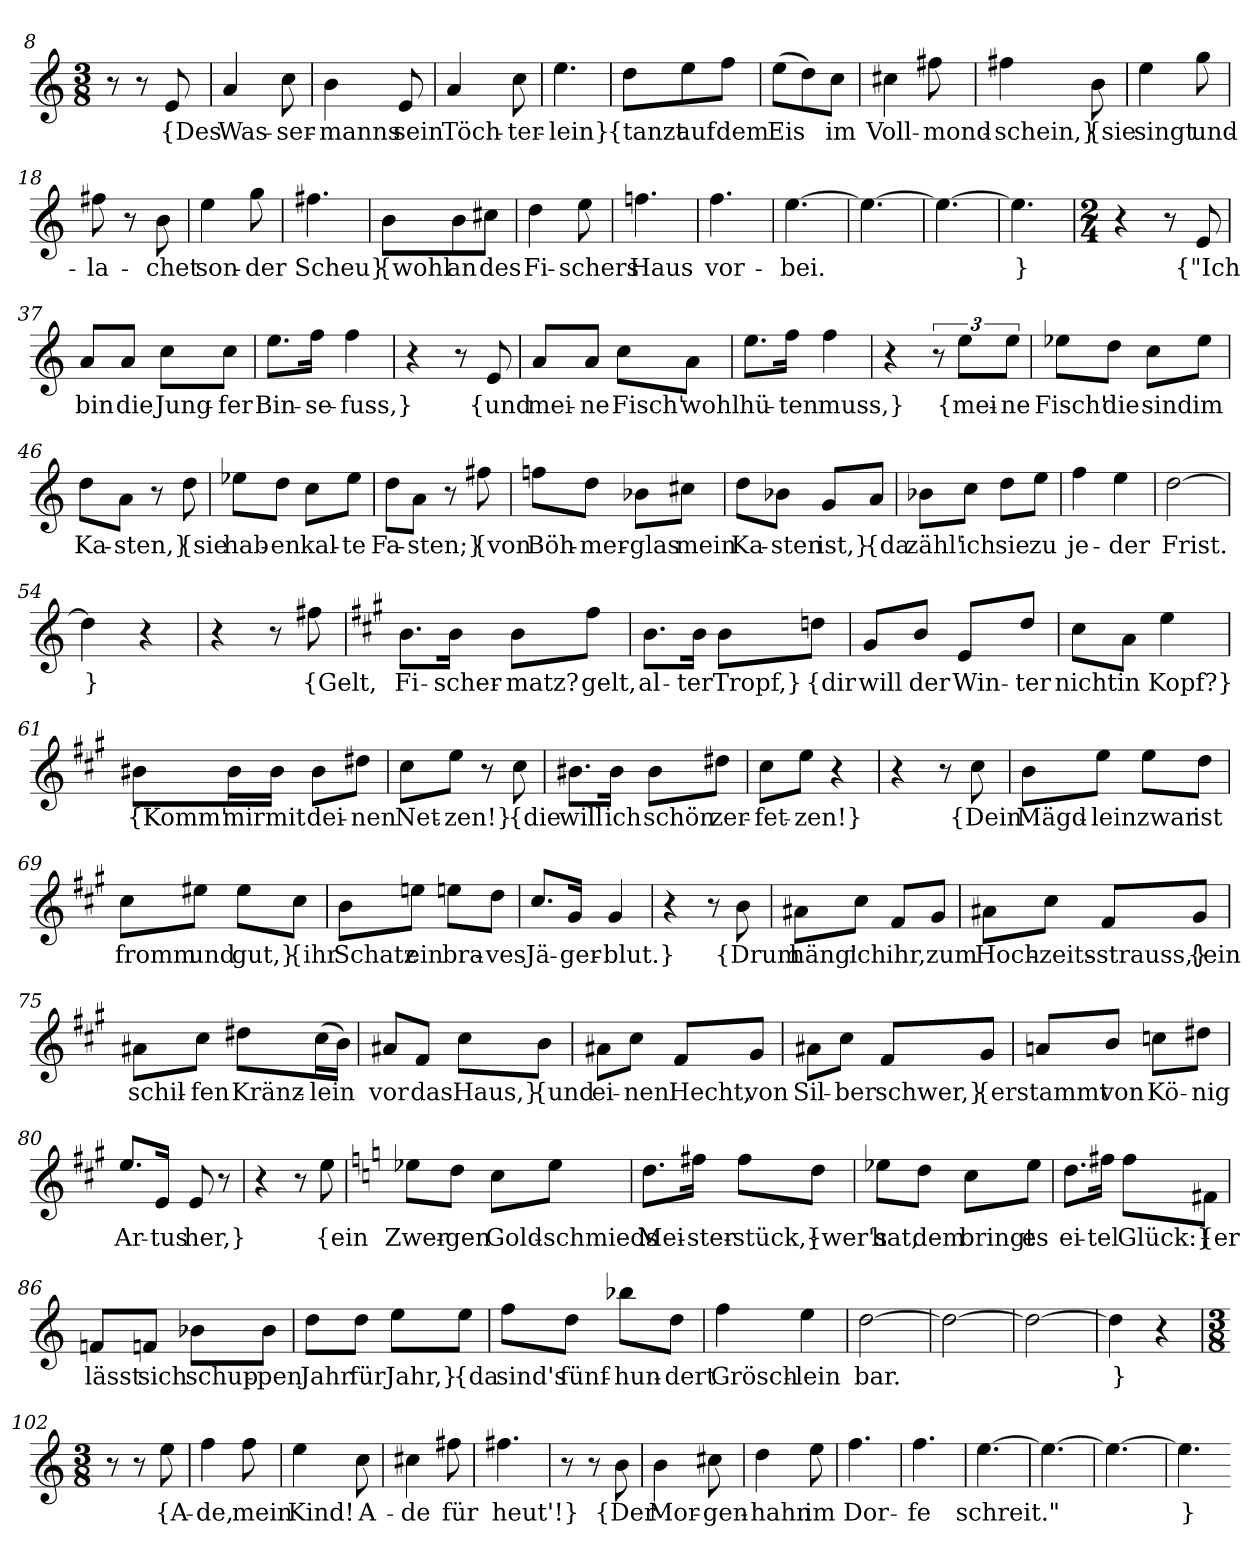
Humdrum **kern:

**kern	**text
*part1	*part1
*staff1	*staff1
*clefG2	*
*k[]	*
*M3/8	*
=8	=8
8r	.
8r	.
8e	{Des
=9	=9
4a	Was-
8cc	-ser-
=10	=10
4b	-manns
8e	sein
=11	=11
4a	Töch-
8cc	-ter-
=12	=12
4.ee	-lein}
=13	=13
8dd\L	{tanzt
8ee\	auf
8ff\J	dem
=14	=14
(8ee\L	Eis
8dd\)	.
8cc\J	im
=15	=15
4cc#X	Voll-
8ff#X	-mond-
=16	=16
4ff#X	-schein,}
8b	{sie
=17	=17
4ee	singt
8gg	und-
=18	=18
8ff#X	-la-
8r	.
8b	-chet
=19	=19
4ee	son-
8gg	-der
=20	=20
4.ff#X	Scheu}
=21	=21
8b\L	{wohl
8b\	an
8cc#X\J	des
=22	=22
4dd	Fi-
8ee	-schers
=23	=23
4.ffn	Haus
=24	=24
4.ff	vor-
=25	=25
[4.ee	-bei.
=26	=26
4.ee_	.
=27	=27
4.ee_	.
=28	=28
4.ee]	}
=36	=36
*M2/4	*
4r	.
8r	.
8e	{"Ich
=37	=37
8a/L	bin
8a/J	die
8cc\L	Jung-
8cc\J	-fer
=38	=38
8.ee\L	Bin-
16ff\Jk	-se-
4ff	-fuss,}
=40	=40
4r	.
8r	.
8e	{und
=41	=41
8a/L	mei-
8a/J	-ne
8cc\L	Fisch'
8a\J	wohl
=42	=42
8.ee\L	hü-
16ff\Jk	-ten
4ff	muss,}
=44	=44
4r	.
12r	.
12ee\L	{mei-
12ee\J	-ne
=45	=45
8ee-X\L	Fisch'
8dd\J	die
8cc\L	sind
8ee-\J	im
=46	=46
8dd\L	Ka-
8a\J	-sten,}
8r	.
8dd	{sie
=47	=47
8ee-X\L	hab-
8dd\J	-en
8cc\L	kal-
8ee-\J	-te
=48	=48
8dd\L	Fa-
8a\J	-sten;}
8r	.
8ff#X	{von
=49	=49
8ffn\L	Böh-
8dd\J	-mer-
8b-X\L	-glas
8cc#X\J	mein
=50	=50
8dd\L	Ka-
8b-X\J	-sten
8g/L	ist,}
8a/J	{da
=51	=51
8b-X\L	zähl'
8cc\J	ich
8dd\L	sie
8ee\J	zu
=52	=52
4ff	je-
4ee	-der
=53	=53
[2dd	Frist.
=54	=54
4dd]	}
4r	.
=56	=56
4r	.
8r	.
8ff#X	{Gelt,
=57	=57
*k[f#c#g#]	*
8.b\L	Fi-
16b\Jk	-scher-
8b\L	-matz?
8ff#\J	gelt,
=58	=58
8.b\L	al-
16b\Jk	-ter
8b\L	Tropf,}
8ddn\J	{dir
=59	=59
8g#/L	will
8b/J	der
8e/L	Win-
8dd/J	-ter
=60	=60
8cc#\L	nicht
8a\J	in
4ee	Kopf?}
=61	=61
8b#X\L	{Komm'
16b#\L	mir
16b#\JJ	mit
8b#\L	dei-
8dd#X\J	-nen
=62	=62
8cc#\L	Net-
8ee\J	-zen!}
8r	.
8cc#	{die
=63	=63
8.b#X\L	will
16b#\Jk	ich
8b#\L	schön
8dd#X\J	zer-
=64	=64
8cc#\L	-fet-
8ee\J	-zen!}
4r	.
=67	=67
4r	.
8r	.
8cc#	{Dein
=68	=68
8b\L	Mägd-
8ee\J	-lein
8ee\L	zwar
8dd\J	ist
=69	=69
8cc#\L	fromm
8ee#X\J	und
8ee#\L	gut,}
8cc#\J	{ihr
=70	=70
8b\L	Schatz
8een\J	ein
8een\L	bra-
8dd\J	-ves
=71	=71
8.cc#/L	Jä-
16g#/Jk	-ger-
4g#	-blut.}
=72	=72
4r	.
8r	.
8b	{Drum
=73	=73
8a#X\L	häng'
8cc#\J	ich
8f#/L	ihr,
8g#/J	zum
=74	=74
8a#X\L	Hoch-
8cc#\J	-zeits-
8f#/L	-strauss,}
8g#/J	{ein
=75	=75
8a#X\L	schil-
8cc#\J	-fen
8dd#X\L	Kränz-
(16cc#\L	-lein
16b\JJ)	.
=76	=76
8a#X/L	vor
8f#/J	das
8cc#\L	Haus,}
8b\J	{und
=77	=77
8a#X\L	ei-
8cc#\J	-nen
8f#/L	Hecht,
8g#/J	von
=78	=78
8a#X\L	Sil-
8cc#\J	-ber
8f#/L	schwer,}
8g#/J	{er
=79	=79
8an/L	stammt
8b/J	von
8ccn\L	Kö-
8dd#X\J	-nig
=80	=80
8.ee/L	Ar-
16e/Jk	-tus
8e	her,}
8r	.
=81	=81
4r	.
8r	.
8ee	{ein
=82	=82
*k[]	*
8ee-X\L	Zwer-
8dd\J	-gen
8cc\L	Gold-
8ee-\J	-schmieds
=83	=83
8.dd\L	Mei-
16ff#X\Jk	-ster-
8ff#\L	-stück,}
8dd\J	{wer's
=84	=84
8ee-X\L	hat,
8dd\J	dem
8cc\L	bringt
8ee-\J	es
=85	=85
8.dd\L	ei-
16ff#X\Jk	-tel
8ff#\L	Glück:}
8f#X\J	{er
=86	=86
8fn/L	lässt
8fn/J	sich
8b-X\L	schup-
8b-\J	-pen
=87	=87
8dd\L	Jahr
8dd\J	für
8ee\L	Jahr,}
8ee\J	{da
=88	=88
8ff\L	sind's
8dd\J	fünf-
8bb-X\L	-hun-
8dd\J	-dert
=89	=89
4ff	Grösch-
4ee	-lein
=90	=90
[2dd	bar.
=91	=91
2dd_	.
=92	=92
2dd_	.
=93	=93
4dd]	}
4r	.
=102	=102
*M3/8	*
8r	.
8r	.
8ee	{A-
=103	=103
4ff	-de,
8ff	mein
=104	=104
4ee	Kind!
8cc	A-
=105	=105
4cc#X	-de
8ff#X	für
=106	=106
4.ff#X	heut'!}
=110	=110
8r	.
8r	.
8b	{Der
=111	=111
4b	Mor-
8cc#X	-gen-
=112	=112
4dd	-hahn
8ee	im
=113	=113
4.ff	Dor-
=114	=114
4.ff	-fe
=115	=115
[4.ee	schreit."
=116	=116
4.ee_	.
=117	=117
4.ee_	.
=118	=118
4.ee]	}
=-	=-
*-	*-
